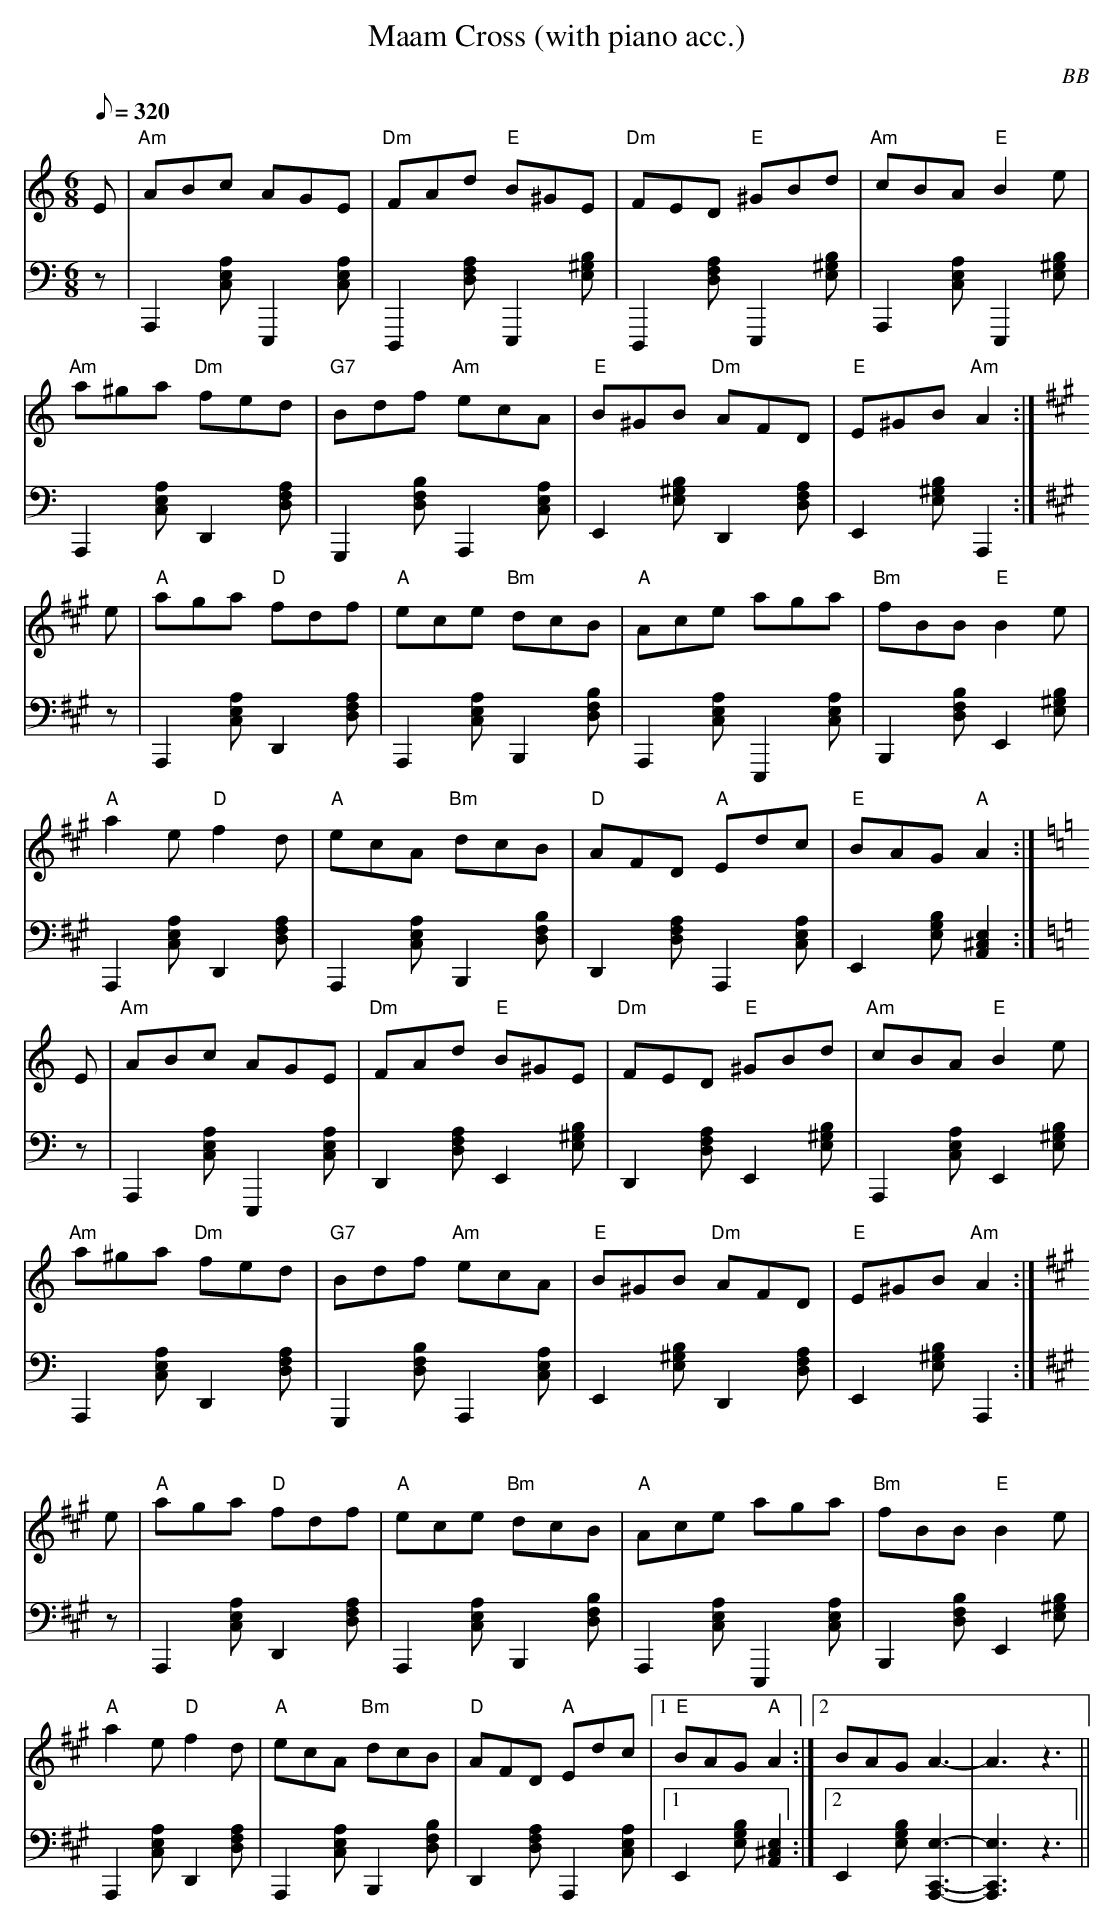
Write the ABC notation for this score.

X:1
T: Maam Cross (with piano acc.)
C: BB
Q: 1/8=320
M: 6/8
L: 1/8
V: 1 program 1 21 %acc
V: 2 volume=70 clef=bass m=D program 1 01
K: Am
[V:1] E| "Am"ABc AGE | "Dm"FAd "E"B^GE | "Dm"FED "E"^GBd | "Am"cBA "E"B2 e |
[V:2] z|A,,2[ACE]E,,2[ACE]|D,,2[AFD]E,,2[E^GB]|D,,2[AFD]E,,2[E^GB]|A,,2[ACE]E,,2[E^GB]|
[V:1] "Am"a^ga "Dm"fed |"G7"Bdf "Am"ecA |"E"B^GB "Dm"AFD | "E"E^GB "Am"A2 :|
[V:2] A,,2[ACE]D,2[AFD]|G,,2[FBD]A,,2[ACE]|E,2[E^GB]D,2[AFD]|E,2[E^GB]A,,2:|
[V:1][K: A] e | "A"aga "D"fdf | "A"ece "Bm"dcB |"A"Ace aga | "Bm"fBB "E"B2e |
[V:2][K: A] z |A,,2[ACE]D,2[AFD]|A,,2[ACE]B,,2[FBD]|A,,2[ACE]E,,2[ACE]|\
B,,2[FBD]E,2[E^GB]|
[V:1] "A"a2e "D"f2d | "A"ecA "Bm"dcB | "D"AFD "A"Edc |"E"BAG "A"A2 :|
[V:2] A,,2[ACE]D,2[AFD]|A,,2[ACE]B,,2[FBD]|D,2[AFD]A,,2[ACE]|E,2[EGB][A,2^C2E2] :|
[V:1][K:Am] E| "Am"ABc AGE | "Dm"FAd "E"B^GE | "Dm"FED "E"^GBd | "Am"cBA "E"B2 e |
[V:2][K:Am] z|A,,2[ACE]E,,2[ACE]|D,2[AFD]E,2[E^GB]|D,2[AFD]E,2[E^GB]|A,,2[ACE]E,2[E^GB]|
[V:1] "Am"a^ga "Dm"fed |"G7"Bdf "Am"ecA |"E"B^GB "Dm"AFD | "E"E^GB "Am"A2 :|
[V:2] A,,2[ACE]D,2[AFD]|G,,2[FBD]A,,2[ACE]|E,2[E^GB]D,2[AFD]|E,2[E^GB]A,,2:|
[V:1][K: A] e | "A"aga "D"fdf | "A"ece "Bm"dcB |"A"Ace aga | "Bm"fBB "E"B2e |
[V:2][K: A] z |A,,2[ACE]D,2[AFD]|A,,2[ACE]B,,2[FBD]|A,,2[ACE]E,,2[ACE]|\
B,,2[FBD]E,2[E^GB]|
[V:1] "A"a2e "D"f2d | "A"ecA "Bm"dcB | "D"AFD "A"Edc |1 "E"BAG "A"A2 :|2 BAG A3-|A3 z3 ||
[V:2] A,,2[ACE]D,2[AFD]|A,,2[ACE]B,,2[FBD]|D,2[AFD]A,,2[ACE]|1 E,2[EGB][A,2^C2E2]:|2\
E,2[EGB][A,,3-C,3-E3-]|[A,,3C,3E3] z3 ||
